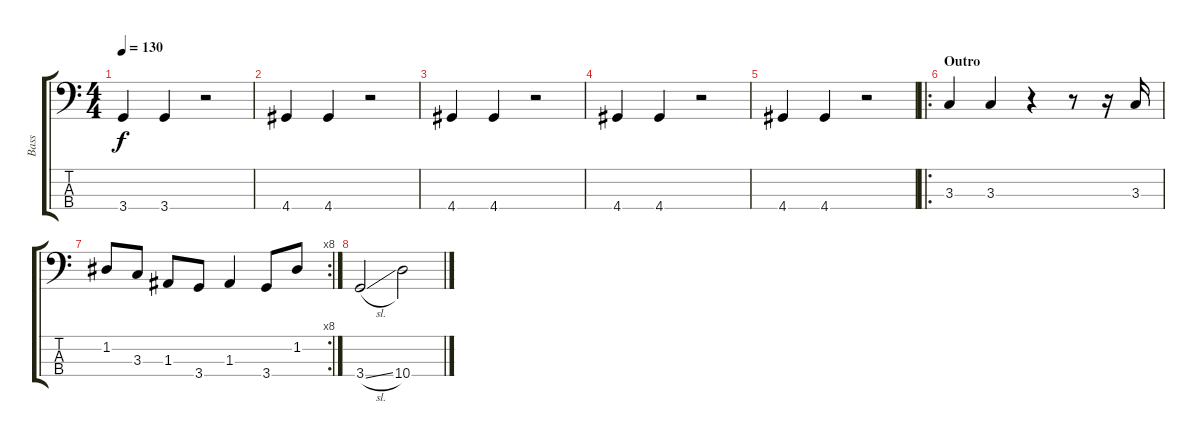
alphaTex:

\track ("Bass" "Bass") {instrument electricbassfinger}
\staff {score tabs}
\tuning (G2 D2 A1 E1) {hide}
\ts (4 4)
\tempo 130
\clef f4
\ks c
3.4.4{dy f} 3.4.4 r.2 |
4.4.4 4.4.4 r.2 |
4.4.4 4.4.4 r.2 |
4.4.4 4.4.4 r.2 |
4.4.4 4.4.4 r.2 |
\ro
\section ("" "Outro")
3.3.4 3.3.4 r.4 r.8 r.16 3.3.16 |
\rc 8
1.2.8 3.3.8 1.3.8 3.4.8 1.3.4 3.4.8 1.2.8 |
3.4{sl}.2 10.4.2
